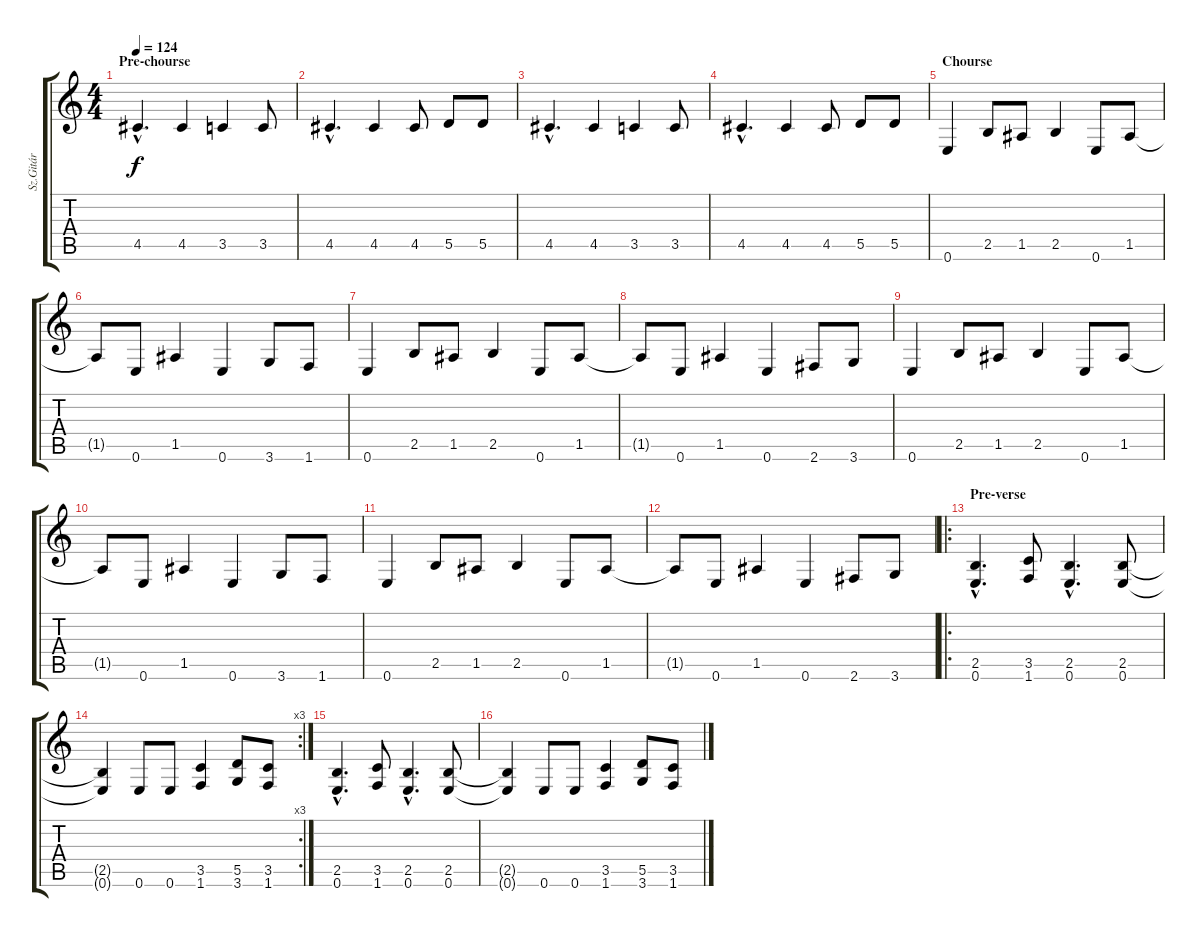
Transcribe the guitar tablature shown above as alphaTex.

\track ("Sz.Gitár" "Sz.Gitár") {instrument distortionguitar}
\staff {score tabs}
\tuning (E4 B3 G3 D3 A2 E2) {hide}
\ts (4 4)
\section ("" "Pre-chourse")
\tempo 124
\clef g2
\ks c
4.5{hac}.4{d dy f} 4.5.4 3.5.4 3.5.8 |
4.5{hac}.4{d} 4.5.4 4.5.8 5.5.8 5.5.8 |
4.5{hac}.4{d} 4.5.4 3.5.4 3.5.8 |
4.5{hac}.4{d} 4.5.4 4.5.8 5.5.8 5.5.8 |
\section ("" "Chourse")
0.6.4 2.5.8 1.5.8 2.5.4 0.6.8 1.5.8 |
1.5{t}.8 0.6.8 1.5.4 0.6.4 3.6.8 1.6.8 |
0.6.4 2.5.8 1.5.8 2.5.4 0.6.8 1.5.8 |
1.5{t}.8 0.6.8 1.5.4 0.6.4 2.6.8 3.6.8 |
0.6.4 2.5.8 1.5.8 2.5.4 0.6.8 1.5.8 |
1.5{t}.8 0.6.8 1.5.4 0.6.4 3.6.8 1.6.8 |
0.6.4 2.5.8 1.5.8 2.5.4 0.6.8 1.5.8 |
1.5{t}.8 0.6.8 1.5.4 0.6.4 2.6.8 3.6.8 |
\ro
\section ("" "Pre-verse")
(2.5{hac} 0.6{hac}).4{d} (3.5 1.6).8 (2.5{hac} 0.6{hac}).4{d} (2.5 0.6).8 |
\rc 3
(2.5{t} 0.6{t}).4 0.6.8 0.6.8 (3.5 1.6).4 (5.5 3.6).8 (3.5 1.6).8 |
(2.5{hac} 0.6{hac}).4{d} (3.5 1.6).8 (2.5{hac} 0.6{hac}).4{d} (2.5 0.6).8 |
(2.5{t} 0.6{t}).4 0.6.8 0.6.8 (3.5 1.6).4 (5.5 3.6).8 (3.5 1.6).8
